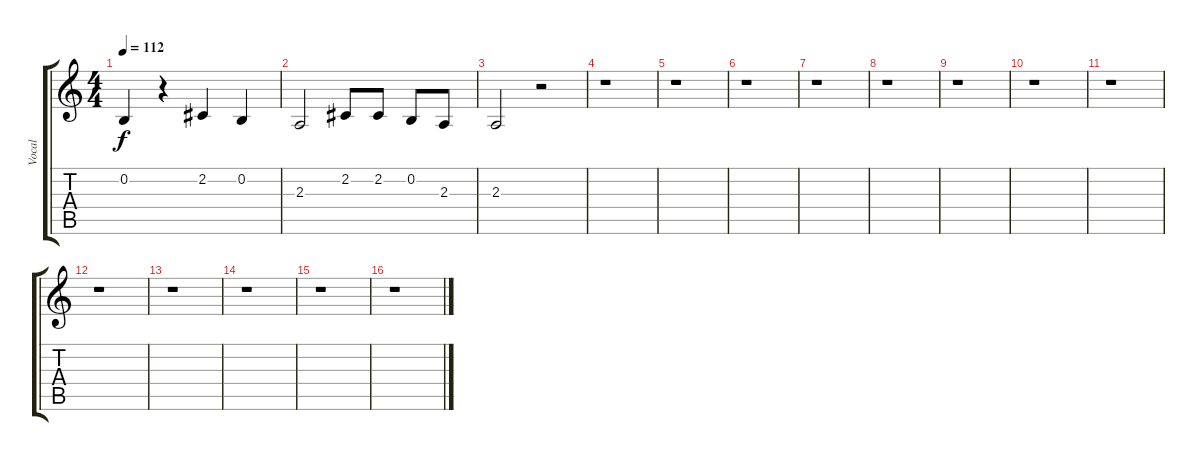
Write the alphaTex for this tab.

\track ("Vocal" "Vocal") {instrument tenorsax}
\staff {score tabs}
\tuning (E4 B3 G3 D3 A2 E2) {hide}
\ts (4 4)
\tempo 112
\clef g2
\ks c
0.2{t}.4{dy f} r.4 2.2.4 0.2.4 |
2.3.2 2.2.8 2.2.8 0.2.8 2.3.8 |
2.3.2 r.2 |
r.1 |
r.1 |
r.1 |
r.1 |
r.1 |
r.1 |
r.1 |
r.1 |
r.1 |
r.1 |
r.1 |
r.1 |
r.1
